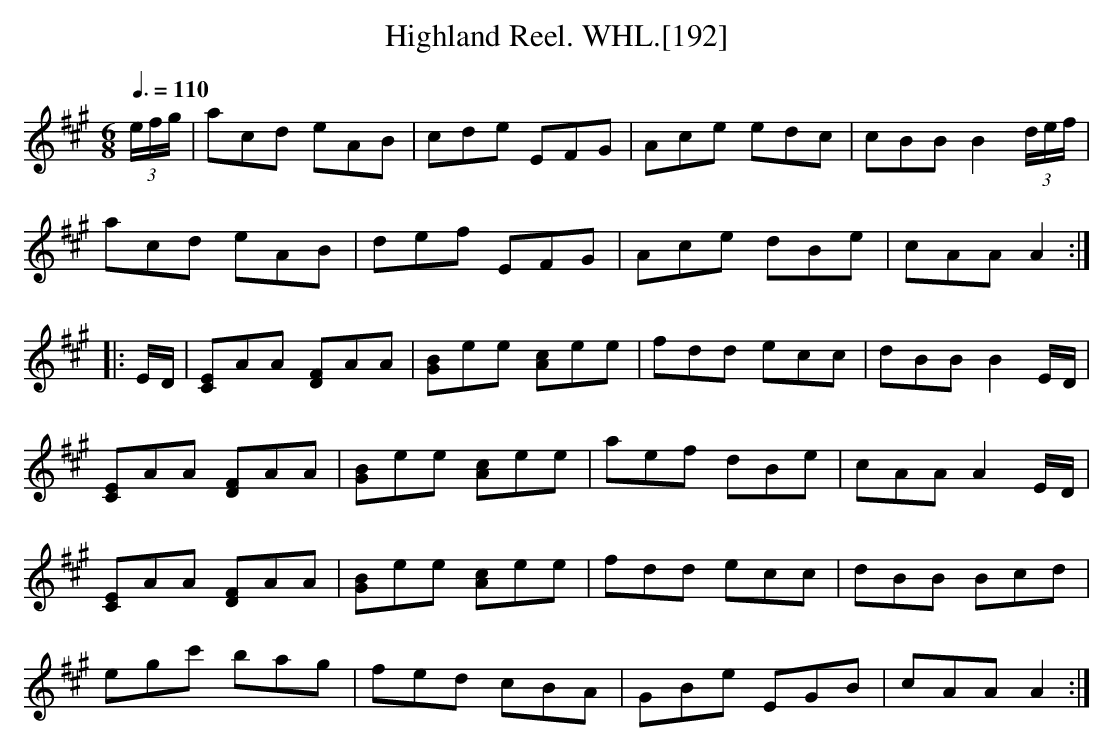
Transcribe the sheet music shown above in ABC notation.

X:1
T:Highland Reel. WHL.[192]
M:6/8
L:1/8
Q:3/8=110
K:A
(3e/f/g/ | acd eAB | cde EFG | Ace edc | cBB B2 (3d/e/f/ |
acd eAB | def EFG | Ace dBe | cAA A2:|
|:E/D/ | [CE]AA [DF]AA | [GB]ee [Ac]ee | fdd ecc | dBB B2 E/D/ |
[CE]AA [DF]AA | [GB]ee [Ac]ee | aef dBe | cAA A2 E/D/ |
[CE]AA [DF]AA | [GB]ee [Ac]ee | fdd ecc | dBB Bcd |
egc' bag | fed cBA | GBe EGB | cAA A2:|
